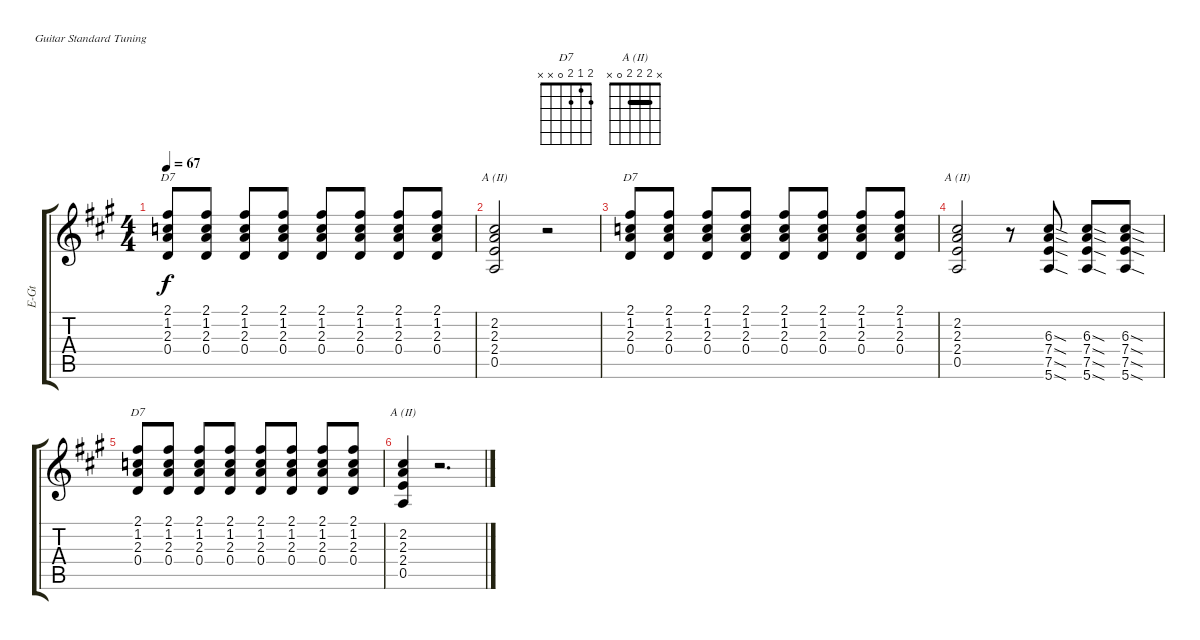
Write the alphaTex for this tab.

\bracketExtendMode groupsimilarinstruments
\otherSystemsTrackNameOrientation horizontal
\track ("guitare ryt." "E-Gt") {instrument electricguitarjazz}
\staff {score tabs}
\tuning (E4 B3 G3 D3 A2 E2)
\chord ("D7" 2 1 2 0 x x)
\chord ("A (II)" x 2 2 2 0 x) {barre (2 2)}
\ts (4 4)
\tempo 67
\clef g2
\ks a
(0.4{acc forcenatural} 2.3{acc forcenatural} 1.2{acc forcenatural} 2.1{acc #}).8{ch "D7" dy f} (0.4{acc forcenatural} 2.3{acc forcenatural} 1.2{acc forcenatural} 2.1{acc #}).8 (0.4{acc forcenatural} 2.3{acc forcenatural} 1.2{acc forcenatural} 2.1{acc #}).8 (0.4{acc forcenatural} 2.3{acc forcenatural} 1.2{acc forcenatural} 2.1{acc #}).8 (0.4{acc forcenatural} 2.3{acc forcenatural} 1.2{acc forcenatural} 2.1{acc #}).8 (0.4{acc forcenatural} 2.3{acc forcenatural} 1.2{acc forcenatural} 2.1{acc #}).8 (0.4{acc forcenatural} 2.3{acc forcenatural} 1.2{acc forcenatural} 2.1{acc #}).8 (0.4{acc forcenatural} 2.3{acc forcenatural} 1.2{acc forcenatural} 2.1{acc #}).8 |
(2.2{acc #} 2.3{acc forcenatural} 2.4{acc forcenatural} 0.5{acc forcenatural}).2{ch "A (II)"} r.2 |
(0.4{acc forcenatural} 2.3{acc forcenatural} 1.2{acc forcenatural} 2.1{acc #}).8{ch "D7"} (0.4{acc forcenatural} 2.3{acc forcenatural} 1.2{acc forcenatural} 2.1{acc #}).8 (0.4{acc forcenatural} 2.3{acc forcenatural} 1.2{acc forcenatural} 2.1{acc #}).8 (0.4{acc forcenatural} 2.3{acc forcenatural} 1.2{acc forcenatural} 2.1{acc #}).8 (0.4{acc forcenatural} 2.3{acc forcenatural} 1.2{acc forcenatural} 2.1{acc #}).8 (0.4{acc forcenatural} 2.3{acc forcenatural} 1.2{acc forcenatural} 2.1{acc #}).8 (0.4{acc forcenatural} 2.3{acc forcenatural} 1.2{acc forcenatural} 2.1{acc #}).8 (0.4{acc forcenatural} 2.3{acc forcenatural} 1.2{acc forcenatural} 2.1{acc #}).8 |
(2.2{acc #} 2.3{acc forcenatural} 2.4{acc forcenatural} 0.5{acc forcenatural}).2{ch "A (II)"} r.8 (5.6{sod acc forcenatural} 7.5{sod acc forcenatural} 7.4{sod acc forcenatural} 6.3{sod acc #}).8 (5.6{sod acc forcenatural} 7.5{sod acc forcenatural} 7.4{sod acc forcenatural} 6.3{sod acc #}).8 (5.6{sod acc forcenatural} 7.5{sod acc forcenatural} 7.4{sod acc forcenatural} 6.3{sod acc #}).8 |
(0.4{acc forcenatural} 2.3{acc forcenatural} 1.2{acc forcenatural} 2.1{acc #}).8{ch "D7"} (0.4{acc forcenatural} 2.3{acc forcenatural} 1.2{acc forcenatural} 2.1{acc #}).8 (0.4{acc forcenatural} 2.3{acc forcenatural} 1.2{acc forcenatural} 2.1{acc #}).8 (0.4{acc forcenatural} 2.3{acc forcenatural} 1.2{acc forcenatural} 2.1{acc #}).8 (0.4{acc forcenatural} 2.3{acc forcenatural} 1.2{acc forcenatural} 2.1{acc #}).8 (0.4{acc forcenatural} 2.3{acc forcenatural} 1.2{acc forcenatural} 2.1{acc #}).8 (0.4{acc forcenatural} 2.3{acc forcenatural} 1.2{acc forcenatural} 2.1{acc #}).8 (0.4{acc forcenatural} 2.3{acc forcenatural} 1.2{acc forcenatural} 2.1{acc #}).8 |
(2.2{acc #} 2.3{acc forcenatural} 2.4{acc forcenatural} 0.5{acc forcenatural}).4{ch "A (II)"} r.2{d}
